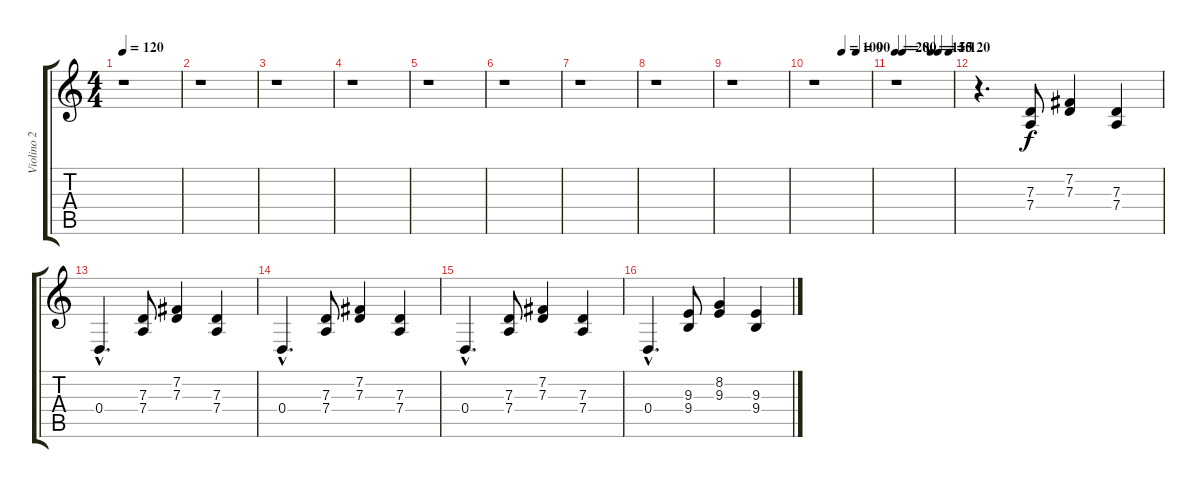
\track ("Violino 2" "Violino 2") {instrument pizzicatostrings}
\staff {score tabs}
\tuning (E4 B3 G3 D3 A2 E2) {hide}
\ts (4 4)
\tempo 120
\clef g2
\ks c
r.1{dy f} |
r.1 |
r.1 |
r.1 |
r.1 |
r.1 |
r.1 |
r.1 |
r.1 |
\tempo (100 0.5)
\tempo (90 0.75)
r.1 |
\tempo 20
\tempo (80 0.125)
\tempo (150 0.625)
\tempo (15 0.75)
\tempo (120 0.9375)
r.1 |
r.4{d} (7.3 7.4).8 (7.2 7.3).4 (7.3 7.4).4 |
0.4{hac}.4{d} (7.3 7.4).8 (7.2 7.3).4 (7.3 7.4).4 |
0.4{hac}.4{d} (7.3 7.4).8 (7.2 7.3).4 (7.3 7.4).4 |
0.4{hac}.4{d} (7.3 7.4).8 (7.2 7.3).4 (7.3 7.4).4 |
0.4{hac}.4{d} (9.3 9.4).8 (8.2 9.3).4 (9.3 9.4).4
